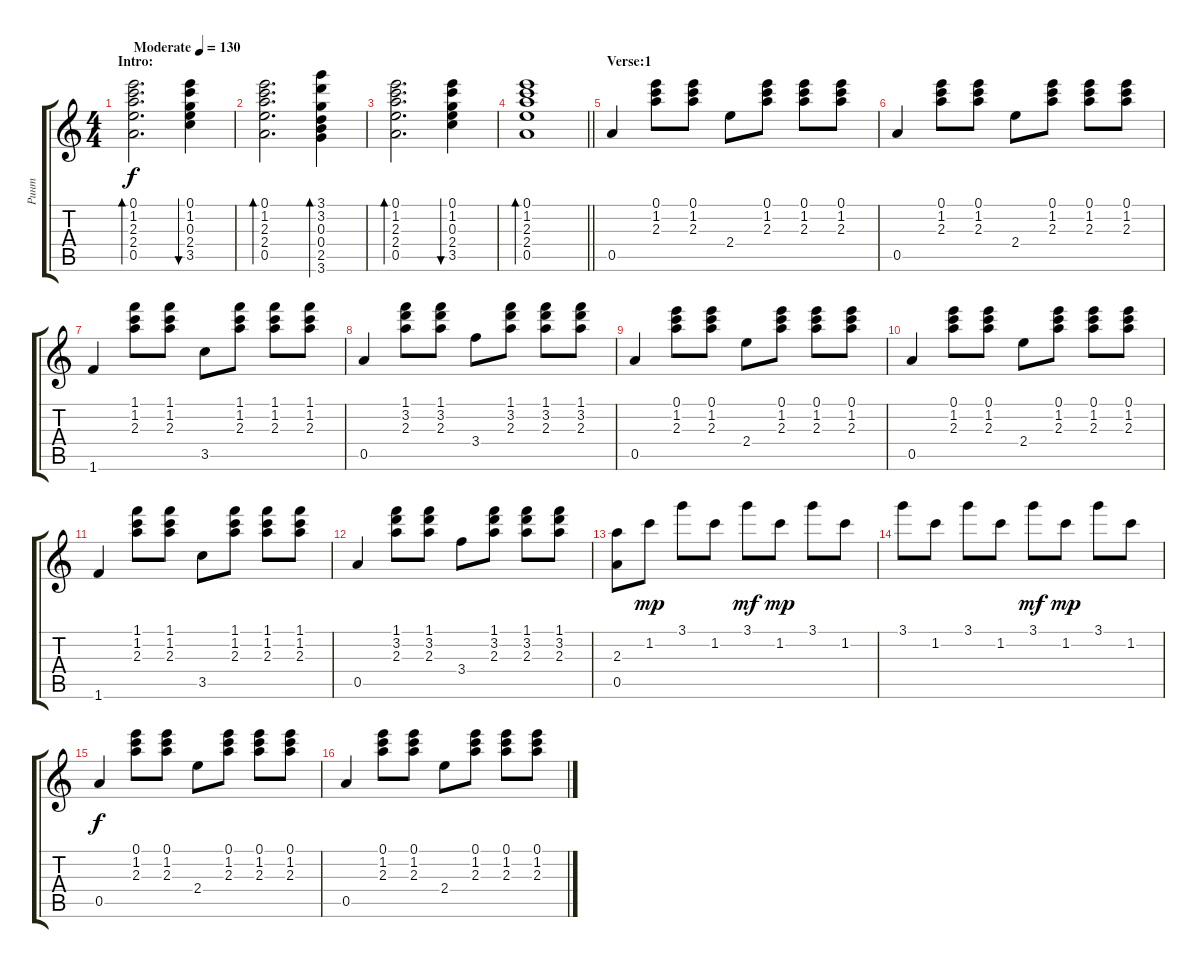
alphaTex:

\track ("Ринт" "Ринт") {instrument acousticguitarnylon}
\staff {score tabs}
\tuning (E5 B4 G4 D4 A3 E3) {hide}
\ts (4 4)
\section ("" "Intro:")
\tempo (130 "Moderate")
\clef g2
\ks c
(0.1 1.2 2.3 2.4 0.5).2{d bd 120 dy f instrument acousticguitarnylon} (0.1 1.2 0.3 2.4 3.5).4{bu 120} |
(0.1 1.2 2.3 2.4 0.5).2{d bd 60} (3.1 3.2 0.3 0.4 2.5 3.6).4{bd 120} |
(0.1 1.2 2.3 2.4 0.5).2{d bd 120} (0.1 1.2 0.3 2.4 3.5).4{bu 120} |
\barLineRight lightlight
(0.1 1.2 2.3 2.4 0.5).1{bd 60} |
\section ("" "Verse:1")
0.5.4 (0.1 1.2 2.3).8 (0.1 1.2 2.3).8 2.4.8 (0.1 1.2 2.3).8 (0.1 1.2 2.3).8 (0.1 1.2 2.3).8 |
0.5.4 (0.1 1.2 2.3).8 (0.1 1.2 2.3).8 2.4.8 (0.1 1.2 2.3).8 (0.1 1.2 2.3).8 (0.1 1.2 2.3).8 |
1.6.4 (1.1 1.2 2.3).8 (1.1 1.2 2.3).8 3.5.8 (1.1 1.2 2.3).8 (1.1 1.2 2.3).8 (1.1 1.2 2.3).8 |
0.5.4 (1.1 3.2 2.3).8 (1.1 3.2 2.3).8 3.4.8 (1.1 3.2 2.3).8 (1.1 3.2 2.3).8 (1.1 3.2 2.3).8 |
0.5.4 (0.1 1.2 2.3).8 (0.1 1.2 2.3).8 2.4.8 (0.1 1.2 2.3).8 (0.1 1.2 2.3).8 (0.1 1.2 2.3).8 |
0.5.4 (0.1 1.2 2.3).8 (0.1 1.2 2.3).8 2.4.8 (0.1 1.2 2.3).8 (0.1 1.2 2.3).8 (0.1 1.2 2.3).8 |
1.6.4 (1.1 1.2 2.3).8 (1.1 1.2 2.3).8 3.5.8 (1.1 1.2 2.3).8 (1.1 1.2 2.3).8 (1.1 1.2 2.3).8 |
0.5.4 (1.1 3.2 2.3).8 (1.1 3.2 2.3).8 3.4.8 (1.1 3.2 2.3).8 (1.1 3.2 2.3).8 (1.1 3.2 2.3).8 |
(2.3 0.5).8 1.2.8{dy mp} 3.1.8 1.2.8 3.1.8{dy mf} 1.2.8{dy mp} 3.1.8 1.2.8 |
3.1.8 1.2.8 3.1.8 1.2.8 3.1.8{dy mf} 1.2.8{dy mp} 3.1.8 1.2.8 |
0.5.4{dy f} (0.1 1.2 2.3).8 (0.1 1.2 2.3).8 2.4.8 (0.1 1.2 2.3).8 (0.1 1.2 2.3).8 (0.1 1.2 2.3).8 |
0.5.4 (0.1 1.2 2.3).8 (0.1 1.2 2.3).8 2.4.8 (0.1 1.2 2.3).8 (0.1 1.2 2.3).8 (0.1 1.2 2.3).8
